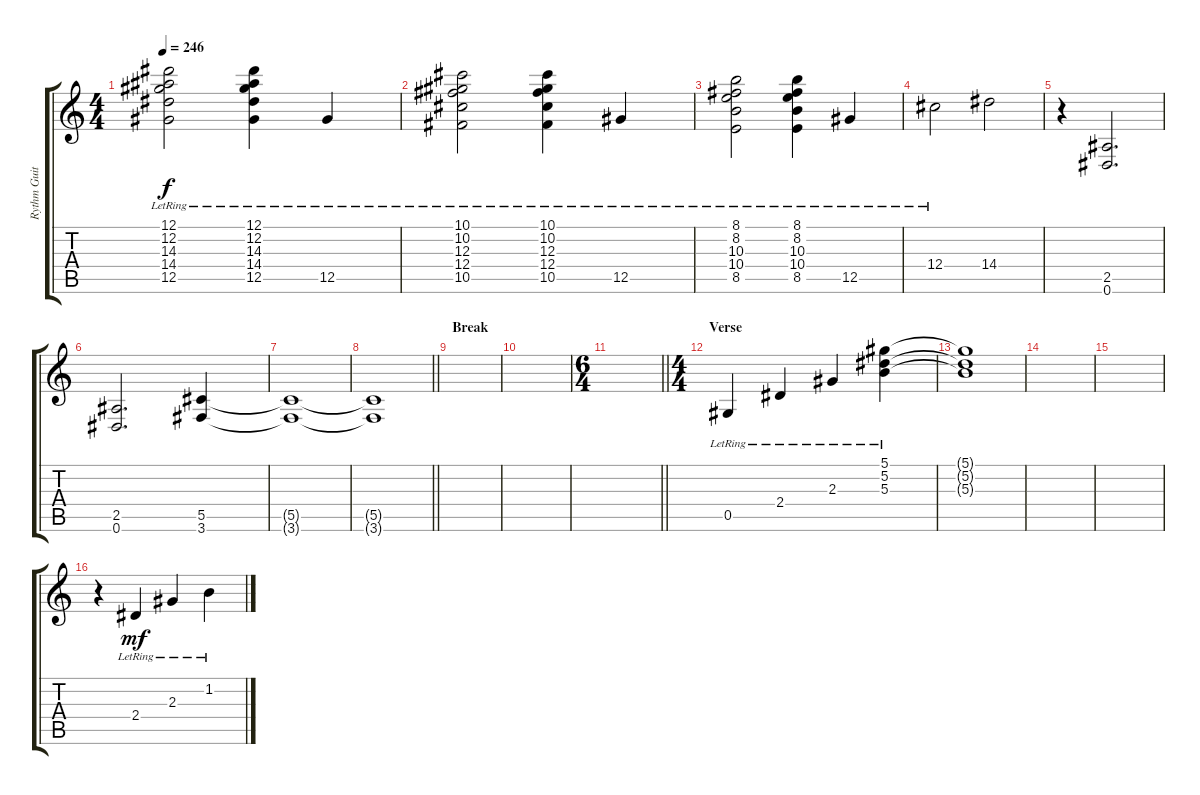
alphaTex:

\track ("Rythm Guitar" "Rythm Guit") {instrument acousticguitarsteel}
\staff {score tabs}
\tuning (Eb4 Bb3 Gb3 Db3 Ab2 Eb2) {hide}
\ts (4 4)
\tempo 246
\clef g2
\ks c
(12.1 12.2 14.3 14.4{lr} 12.5).2{dy f} (12.1 12.2 14.3 14.4{lr} 12.5).4 12.5{lr}.4 |
(10.1 10.2 12.3 12.4{lr} 10.5).2 (10.1 10.2 12.3 12.4{lr} 10.5).4 12.5{lr}.4 |
(8.1 8.2 10.3 10.4{lr} 8.5).2 (8.1 8.2 10.3 10.4{lr} 8.5).4 12.5{lr}.4 |
12.4{lr}.2 14.4.2 |
r.4{volume 10 instrument distortionguitar} (2.5 0.6).2{d} |
(2.5 0.6).2{d} (5.5 3.6).4 |
(5.5{t} 3.6{t}).1 |
\barLineRight lightlight
(5.5{t} 3.6{t}).1 |
\section ("" "Break")
|
|
\ts (6 4)
\barLineRight lightlight
|
\ts (4 4)
\section ("" "Verse")
0.5{lr}.4{instrument acousticguitarsteel} 2.4{lr}.4 2.3{lr}.4 (5.1 5.2 5.3{lr}).4 |
(5.1{t} 5.2{t} 5.3{t}).1 |
|
|
r.4 2.4{lr}.4{dy mf} 2.3{lr}.4 1.2{lr}.4
